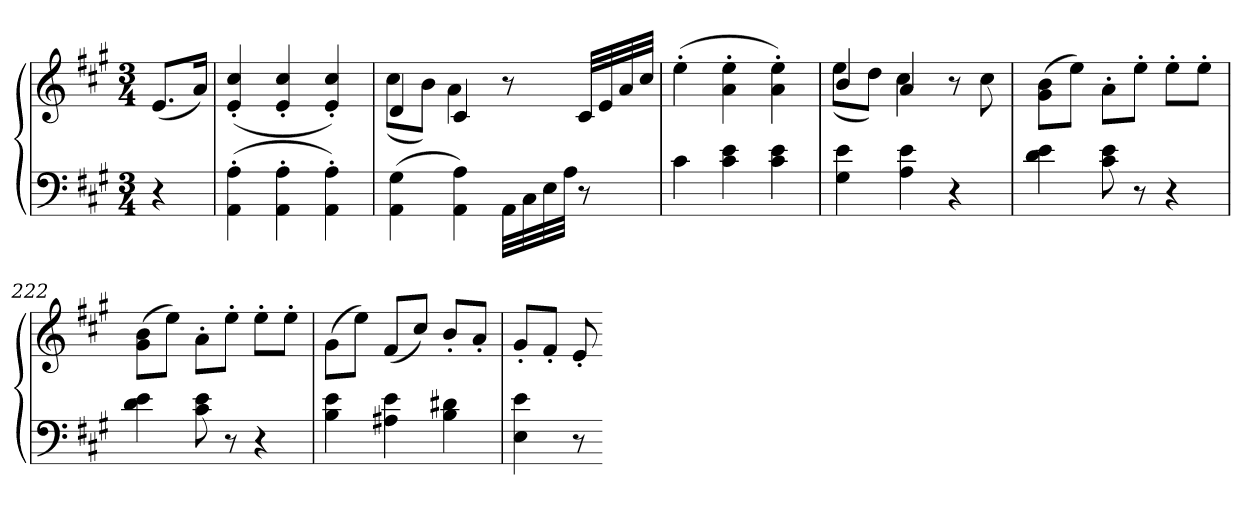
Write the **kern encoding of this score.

**kern	**kern
*part1	*part1
*staff2	*staff1
*clefF4	*clefG2
*k[f#c#g#]	*k[f#c#g#]
*A:	*A:
*M3/4	*M3/4
=	=
4r	(8.eL
.	16aJk)
=217	=217
(4AA' 4A'	(4e' 4cc#'
4AA' 4A'	4e' 4cc#'
4AA' 4A')	4e' 4cc#')
=218	=218
*	*^
(4AA 4G#	4d	(8cc#L
.	.	8bJ)
4AA 4A)	4c#	4a
32AALLL	8r	4ryy
32C#	.	.
32E	.	.
32AJJJ	.	.
8r	32c#LLL	.
.	32e	.
.	32a	.
.	32cc#JJJ	.
*	*v	*v
=219	=219
4c#	(4ee'
4c# 4e	4a' 4ee'
4c# 4e	4a' 4ee')
=220	=220
*	*^
4G# 4e	4b	(8eeL
.	.	8ddJ)
4A 4e	4a	4cc#
4r	8r	4ryy
.	8cc#	.
*	*v	*v
=221	=221
4d 4e	(8g# 8bL
.	8eeJ)
8c# 8e	8a'L
8r	8ee'J
4r	8ee'L
.	8ee'J
=222	=222
4d 4e	(8g# 8bL
.	8eeJ)
8c# 8e	8a'L
8r	8ee'J
4r	8ee'L
.	8ee'J
=223	=223
4B 4e	(8g#L
.	8eeJ)
4A#X 4e	(8f#L
.	8cc#J)
4B 4d#X	8b'L
.	8a'J
=224	=224
4E 4e	8g#'L
.	8f#'J
8r	8e'
=-	=-
*-	*-
